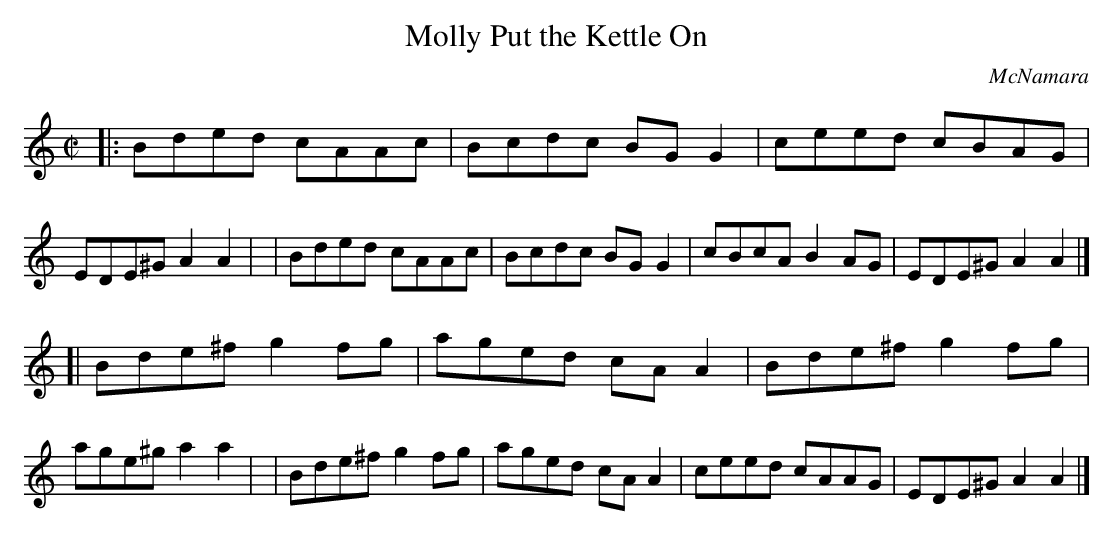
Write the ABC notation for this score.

X:1
T: Molly Put the Kettle On
O: McNamara
M: C|
L: 1/8
K: Am
|: Bded  cAAc | Bcdc BGG2 | ceed  cBAG | EDE^G A2A2 |\
|  Bded  cAAc | Bcdc BGG2 | cBcA  B2AG | EDE^G A2A2 |]
[| Bde^f g2fg | aged cAA2 | Bde^f g2fg | age^g a2a2 |\
|  Bde^f g2fg | aged cAA2 | ceed  cAAG | EDE^G A2A2 |]
